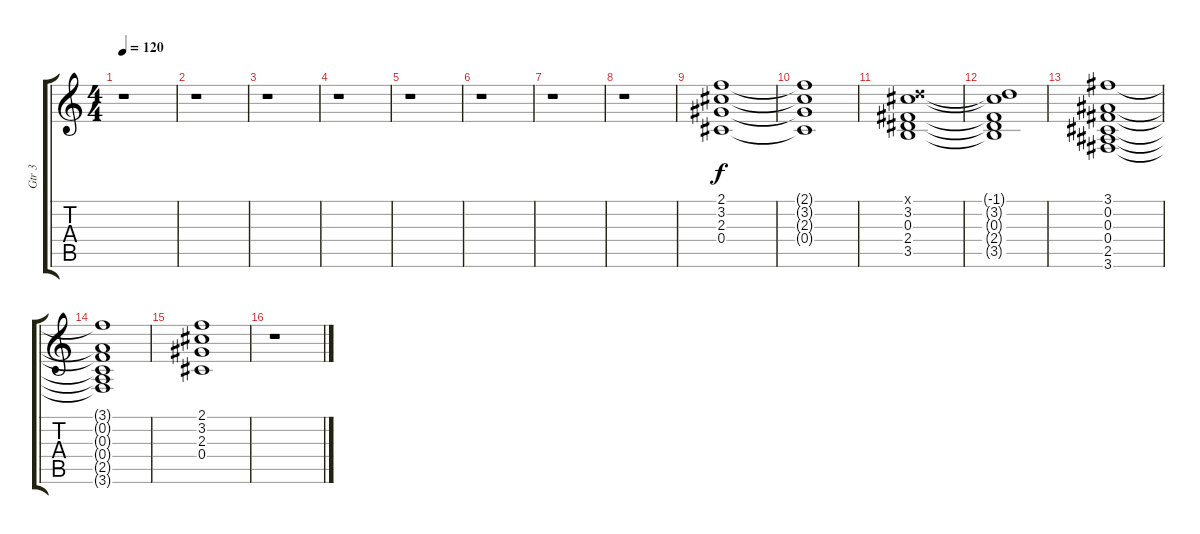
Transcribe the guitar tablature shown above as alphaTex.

\track ("Gtr 3" "Gtr 3") {instrument acousticguitarsteel}
\staff {score tabs}
\tuning (Eb4 Bb3 Gb3 Db3 Ab2 Eb2) {hide}
\ts (4 4)
\tempo 120
\clef g2
\ks c
r.1{dy f instrument acousticguitarsteel} |
r.1 |
r.1 |
r.1 |
r.1 |
r.1 |
r.1 |
r.1 |
(2.1 3.2 2.3 0.4).1 |
(2.1{t} 3.2{t} 2.3{t} 0.4{t}).1 |
(-1.1{x} 3.2 0.3 2.4 3.5).1 |
(-1.1{t} 3.2{t} 0.3{t} 2.4{t} 3.5{t}).1 |
(3.1 0.2 0.3 0.4 2.5 3.6).1 |
(3.1{t} 0.2{t} 0.3{t} 0.4{t} 2.5{t} 3.6{t}).1 |
(2.1 3.2 2.3 0.4).1 |
r.1
